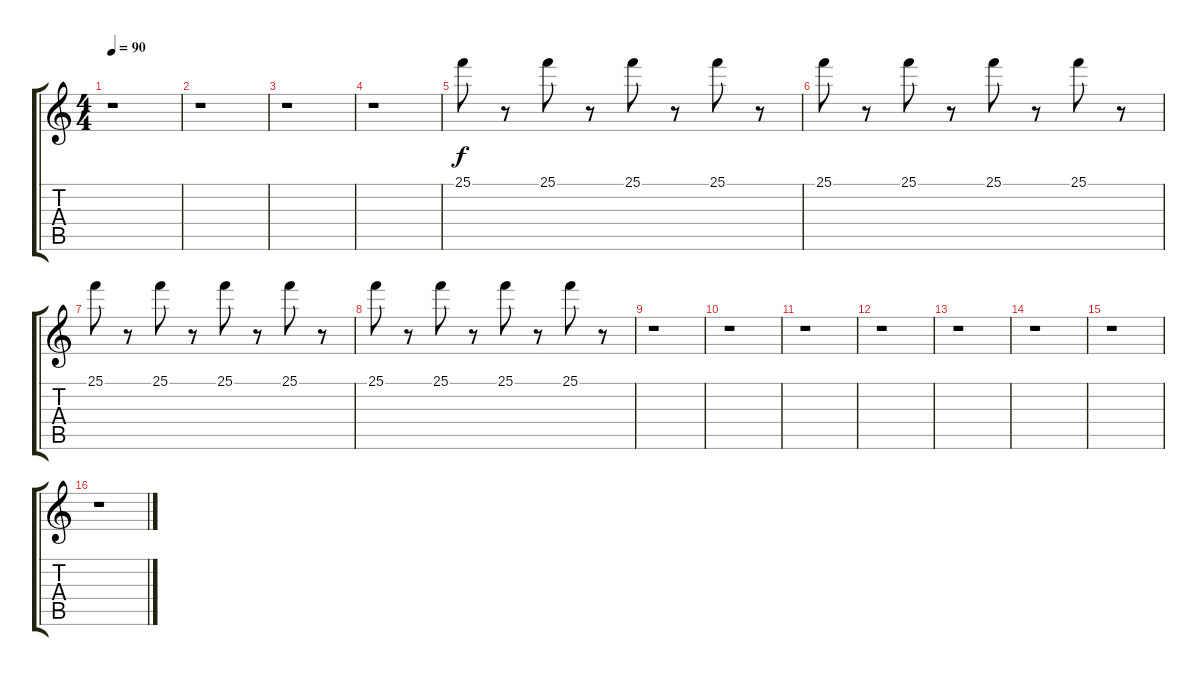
\track "" {instrument stringensemble1}
\staff {score tabs}
\tuning (E4 B3 G3 D3 A2 E2) {hide}
\ts (4 4)
\tempo 90
\clef g2
\ks c
r.1{dy f instrument stringensemble1} |
r.1 |
r.1 |
r.1 |
25.1.8 r.8 25.1.8 r.8 25.1.8 r.8 25.1.8 r.8 |
25.1.8 r.8 25.1.8 r.8 25.1.8 r.8 25.1.8 r.8 |
25.1.8 r.8 25.1.8 r.8 25.1.8 r.8 25.1.8 r.8 |
25.1.8 r.8 25.1.8 r.8 25.1.8 r.8 25.1.8 r.8 |
r.1 |
r.1 |
r.1 |
r.1 |
r.1 |
r.1 |
r.1 |
r.1
